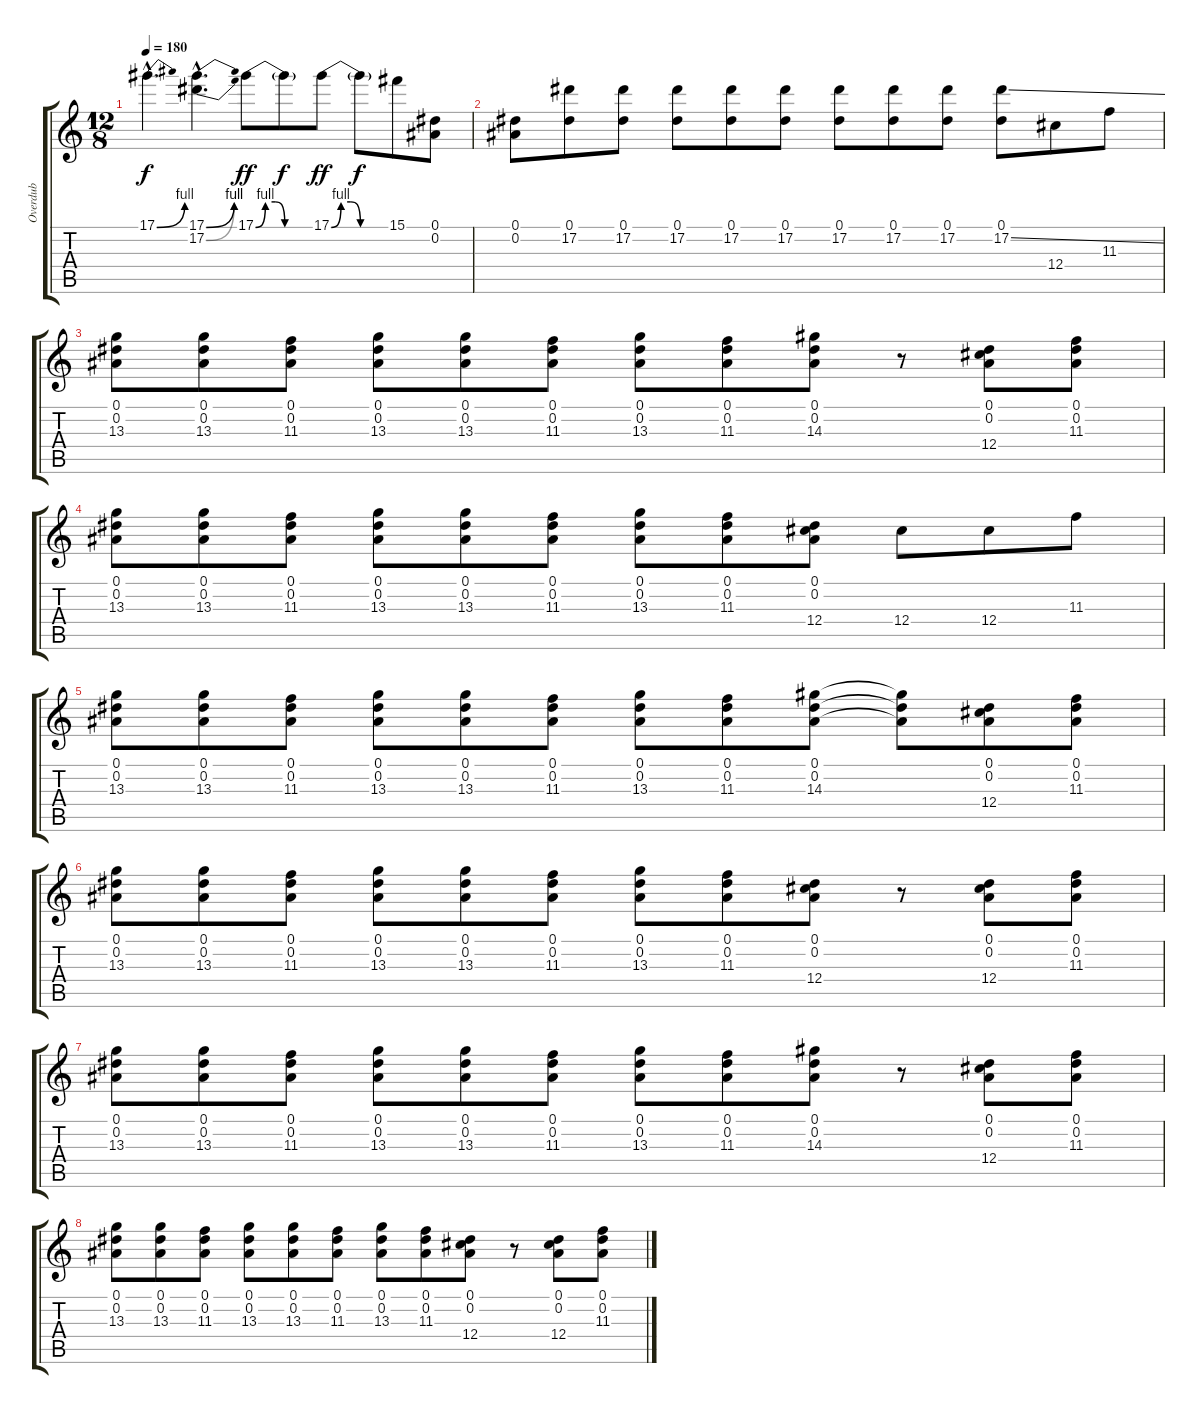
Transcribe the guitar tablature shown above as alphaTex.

\track ("Overdub" "Overdub") {instrument fretlessbass}
\staff {score tabs}
\tuning (Eb4 Bb3 Gb3 Db3 Ab2 Eb2) {hide}
\ts (12 8)
\tempo 180
\clef g2
\ks c
17.1{be (bend 0 0 60 4) hac}.4{d dy f} (17.1{be (bend 0 0 60 4) hac} 17.2{be (bend 0 0 60 4) hac}).4{d} 17.1{be (custom 0 0 10 4 20 4 30 0 60 0)}.8{dy ff} 17.1{t}.8{dy f} 17.1{be (custom 0 0 10 4 20 4 30 0 60 0)}.8{dy ff} 17.1{t}.8{dy f} 15.1.8 (0.1 0.2).8 |
(0.1 0.2).8 (0.1 17.2).8 (0.1 17.2).8 (0.1 17.2).8 (0.1 17.2).8 (0.1 17.2).8 (0.1 17.2).8 (0.1 17.2).8 (0.1 17.2).8 (0.1 17.2{ss}).8 12.4.8 11.3.8 |
(0.1 0.2 13.3).8 (0.1 0.2 13.3).8 (0.1 0.2 11.3).8 (0.1 0.2 13.3).8 (0.1 0.2 13.3).8 (0.1 0.2 11.3).8 (0.1 0.2 13.3).8 (0.1 0.2 11.3).8 (0.1 0.2 14.3).8 r.8 (0.1 0.2 12.4).8 (0.1 0.2 11.3).8 |
(0.1 0.2 13.3).8 (0.1 0.2 13.3).8 (0.1 0.2 11.3).8 (0.1 0.2 13.3).8 (0.1 0.2 13.3).8 (0.1 0.2 11.3).8 (0.1 0.2 13.3).8 (0.1 0.2 11.3).8 (0.1 0.2 12.4).8 12.4.8 12.4.8 11.3.8 |
(0.1 0.2 13.3).8 (0.1 0.2 13.3).8 (0.1 0.2 11.3).8 (0.1 0.2 13.3).8 (0.1 0.2 13.3).8 (0.1 0.2 11.3).8 (0.1 0.2 13.3).8 (0.1 0.2 11.3).8 (0.1 0.2 14.3).8 (0.1{t} 0.2{t} 14.3{t}).8 (0.1 0.2 12.4).8 (0.1 0.2 11.3).8 |
(0.1 0.2 13.3).8 (0.1 0.2 13.3).8 (0.1 0.2 11.3).8 (0.1 0.2 13.3).8 (0.1 0.2 13.3).8 (0.1 0.2 11.3).8 (0.1 0.2 13.3).8 (0.1 0.2 11.3).8 (0.1 0.2 12.4).8 r.8 (0.1 0.2 12.4).8 (0.1 0.2 11.3).8 |
(0.1 0.2 13.3).8 (0.1 0.2 13.3).8 (0.1 0.2 11.3).8 (0.1 0.2 13.3).8 (0.1 0.2 13.3).8 (0.1 0.2 11.3).8 (0.1 0.2 13.3).8 (0.1 0.2 11.3).8 (0.1 0.2 14.3).8 r.8 (0.1 0.2 12.4).8 (0.1 0.2 11.3).8 |
(0.1 0.2 13.3).8 (0.1 0.2 13.3).8 (0.1 0.2 11.3).8 (0.1 0.2 13.3).8 (0.1 0.2 13.3).8 (0.1 0.2 11.3).8 (0.1 0.2 13.3).8 (0.1 0.2 11.3).8 (0.1 0.2 12.4).8 r.8 (0.1 0.2 12.4).8 (0.1 0.2 11.3).8
